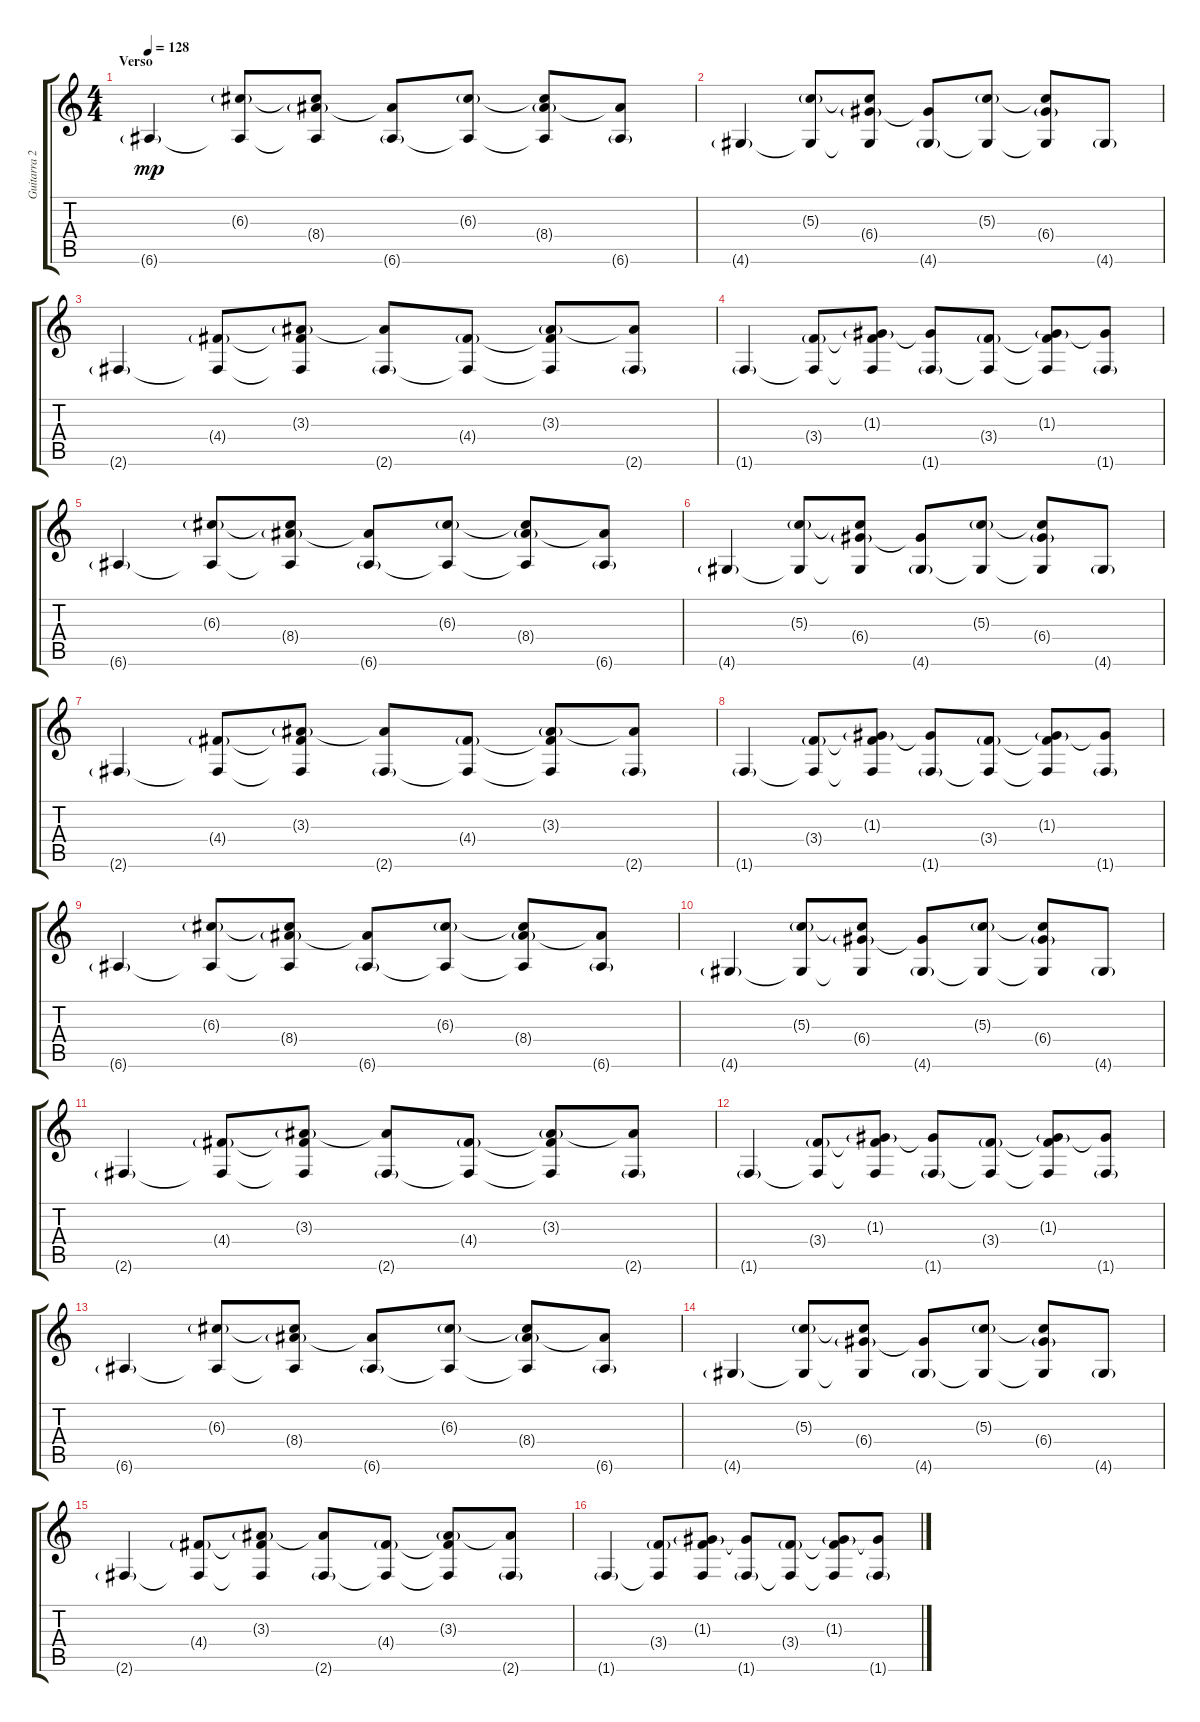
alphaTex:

\track ("Guitarra 2" "Guitarra 2") {instrument distortionguitar}
\staff {score tabs}
\tuning (E4 B3 G3 D3 A2 E2) {hide}
\ts (4 4)
\section ("" "Verso")
\tempo 128
\clef g2
\ks c
6.6{g}.4{dy mp volume 12 balance 6 instrument electricguitarclean} (6.3{g} 6.6{t}).8 (6.3{t} 8.4{g} 6.6{t}).8 (8.4{t} 6.6{g}).8 (6.3{g} 6.6{t}).8 (6.3{t} 8.4{g} 6.6{t}).8 (8.4{t} 6.6{g}).8 |
4.6{g}.4 (5.3{g} 4.6{t}).8 (5.3{t} 6.4{g} 4.6{t}).8 (6.4{t} 4.6{g}).8 (5.3{g} 4.6{t}).8 (5.3{t} 6.4{g} 4.6{t}).8 4.6{g}.8 |
2.6{g}.4 (4.4{g} 2.6{t}).8 (3.3{g} 4.4{t} 2.6{t}).8 (3.3{t} 2.6{g}).8 (4.4{g} 2.6{t}).8 (3.3{g} 4.4{t} 2.6{t}).8 (3.3{t} 2.6{g}).8 |
1.6{g}.4 (3.4{g} 1.6{t}).8 (1.3{g} 3.4{t} 1.6{t}).8 (1.3{t} 1.6{g}).8 (3.4{g} 1.6{t}).8 (1.3{g} 3.4{t} 1.6{t}).8 (1.3{t} 1.6{g}).8 |
6.6{g}.4 (6.3{g} 6.6{t}).8 (6.3{t} 8.4{g} 6.6{t}).8 (8.4{t} 6.6{g}).8 (6.3{g} 6.6{t}).8 (6.3{t} 8.4{g} 6.6{t}).8 (8.4{t} 6.6{g}).8 |
4.6{g}.4 (5.3{g} 4.6{t}).8 (5.3{t} 6.4{g} 4.6{t}).8 (6.4{t} 4.6{g}).8 (5.3{g} 4.6{t}).8 (5.3{t} 6.4{g} 4.6{t}).8 4.6{g}.8 |
2.6{g}.4 (4.4{g} 2.6{t}).8 (3.3{g} 4.4{t} 2.6{t}).8 (3.3{t} 2.6{g}).8 (4.4{g} 2.6{t}).8 (3.3{g} 4.4{t} 2.6{t}).8 (3.3{t} 2.6{g}).8 |
1.6{g}.4 (3.4{g} 1.6{t}).8 (1.3{g} 3.4{t} 1.6{t}).8 (1.3{t} 1.6{g}).8 (3.4{g} 1.6{t}).8 (1.3{g} 3.4{t} 1.6{t}).8 (1.3{t} 1.6{g}).8 |
6.6{g}.4 (6.3{g} 6.6{t}).8 (6.3{t} 8.4{g} 6.6{t}).8 (8.4{t} 6.6{g}).8 (6.3{g} 6.6{t}).8 (6.3{t} 8.4{g} 6.6{t}).8 (8.4{t} 6.6{g}).8 |
4.6{g}.4 (5.3{g} 4.6{t}).8 (5.3{t} 6.4{g} 4.6{t}).8 (6.4{t} 4.6{g}).8 (5.3{g} 4.6{t}).8 (5.3{t} 6.4{g} 4.6{t}).8 4.6{g}.8 |
2.6{g}.4 (4.4{g} 2.6{t}).8 (3.3{g} 4.4{t} 2.6{t}).8 (3.3{t} 2.6{g}).8 (4.4{g} 2.6{t}).8 (3.3{g} 4.4{t} 2.6{t}).8 (3.3{t} 2.6{g}).8 |
1.6{g}.4 (3.4{g} 1.6{t}).8 (1.3{g} 3.4{t} 1.6{t}).8 (1.3{t} 1.6{g}).8 (3.4{g} 1.6{t}).8 (1.3{g} 3.4{t} 1.6{t}).8 (1.3{t} 1.6{g}).8 |
6.6{g}.4 (6.3{g} 6.6{t}).8 (6.3{t} 8.4{g} 6.6{t}).8 (8.4{t} 6.6{g}).8 (6.3{g} 6.6{t}).8 (6.3{t} 8.4{g} 6.6{t}).8 (8.4{t} 6.6{g}).8 |
4.6{g}.4 (5.3{g} 4.6{t}).8 (5.3{t} 6.4{g} 4.6{t}).8 (6.4{t} 4.6{g}).8 (5.3{g} 4.6{t}).8 (5.3{t} 6.4{g} 4.6{t}).8 4.6{g}.8 |
2.6{g}.4 (4.4{g} 2.6{t}).8 (3.3{g} 4.4{t} 2.6{t}).8 (3.3{t} 2.6{g}).8 (4.4{g} 2.6{t}).8 (3.3{g} 4.4{t} 2.6{t}).8 (3.3{t} 2.6{g}).8 |
1.6{g}.4 (3.4{g} 1.6{t}).8 (1.3{g} 3.4{t} 1.6{t}).8 (1.3{t} 1.6{g}).8 (3.4{g} 1.6{t}).8 (1.3{g} 3.4{t} 1.6{t}).8 (1.3{t} 1.6{g}).8
